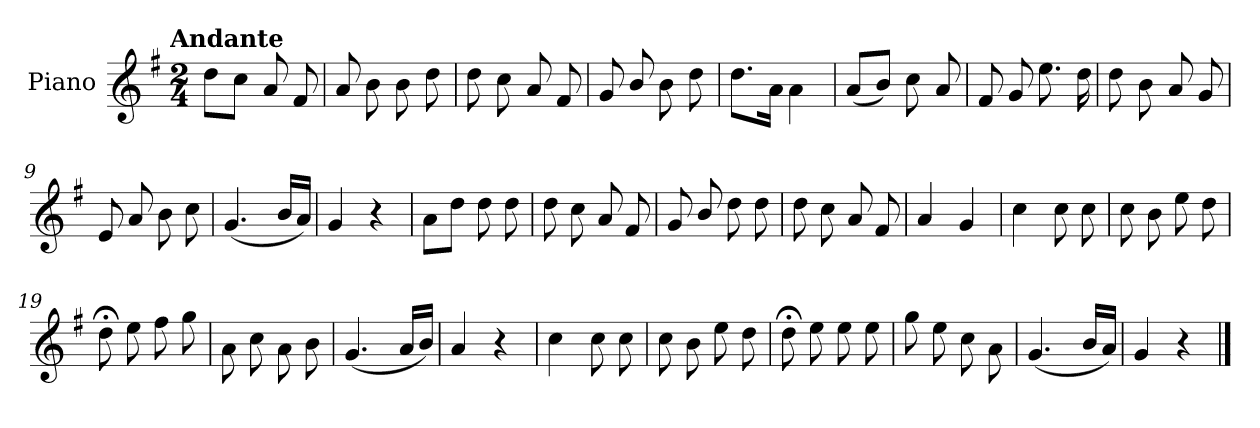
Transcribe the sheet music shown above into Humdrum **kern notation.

**kern
*part1
*staff1
*I"Piano
*I'Pno.
*clefG2
*k[f#]
!!LO:TX:omd:t=Andante
*M2/4
*MM91
=1
8dd\L
8cc\J
8a/
8f#/
=2
8a/
8b\
8b\
8dd\
=3
8dd\
8cc\
8a/
8f#/
=4
8g/
8b/
8b\
8dd\
=5
8.dd\L
16a\Jk
4a\
!!LO:LB:g=z
=6
(<8a/L
8b/J)
8cc\
8a/
=7
8f#/
8g/
8.ee\
16dd\
=8
8dd\
8b\
8a/
8g/
=9
8e/
8a/
8b\
8cc\
=10
(<4.g/
16b/LL
16a/JJ)
=11
4g/
4r
!!LO:LB:g=z
=12
8a\L
8dd\J
8dd\
8dd\
=13
8dd\
8cc\
8a/
8f#/
=14
8g/
8b/
8dd\
8dd\
=15
8dd\
8cc\
8a/
8f#/
=16
4a/
4g/
=17
4cc\
8cc\
8cc\
!!LO:LB:g=z
=18
8cc\
8b\
8ee\
8dd\
=19
8dd;<\
8ee\
8ff#\
8gg\
=20
8a\
8cc\
8a\
8b\
=21
(<4.g/
16a/LL
16b/JJ)
=22
4a/
4r
=23
4cc\
8cc\
8cc\
!!LO:LB:g=z
=24
8cc\
8b\
8ee\
8dd\
=25
8dd;<\
8ee\
8ee\
8ee\
=26
8gg\
8ee\
8cc\
8a\
=27
(<4.g/
16b/LL
16a/JJ)
=28
4g/
4r
==
*-
